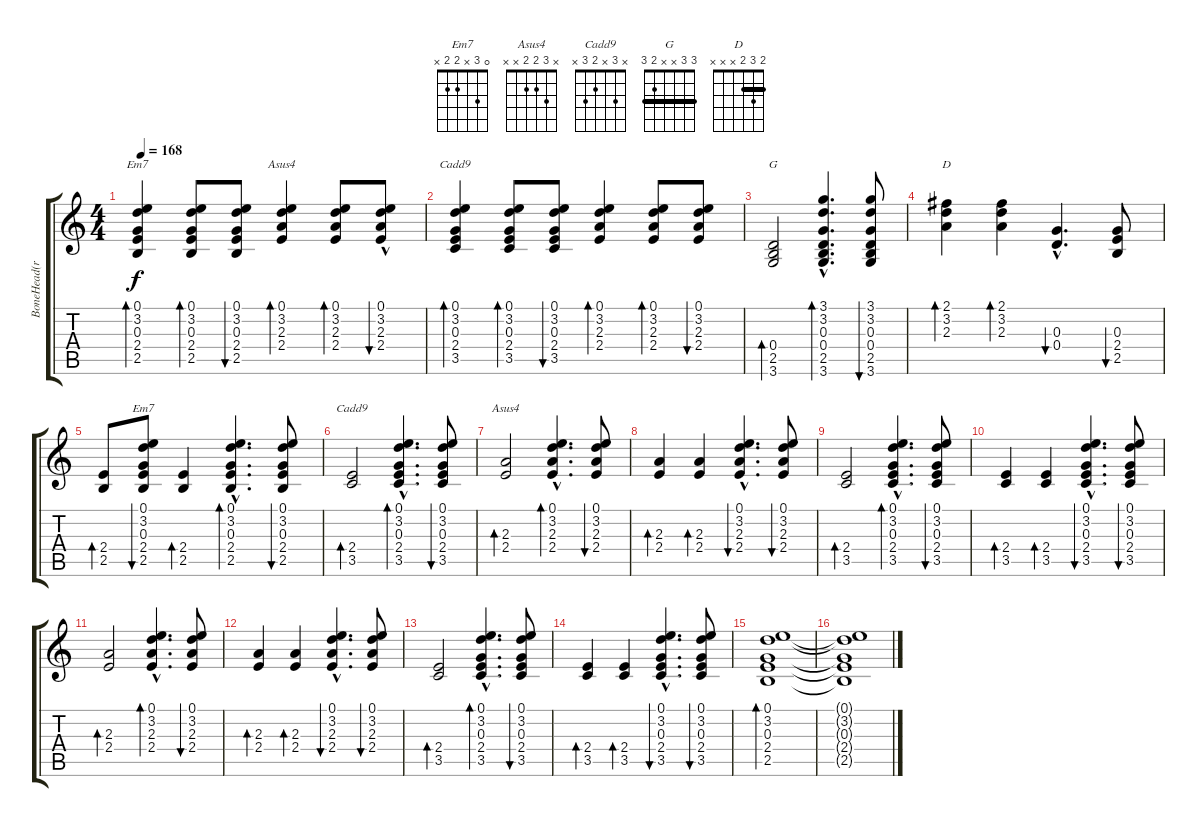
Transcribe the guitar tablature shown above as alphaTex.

\track ("BoneHead(rythem)" "BoneHead(r") {instrument acousticguitarsteel}
\staff {score tabs}
\tuning (E4 B3 G3 D3 A2 E2) {hide}
\chord ("Em7" 0 3 0 2 2 x)
\chord ("Asus4" 0 3 2 2 x x)
\chord ("Cadd9" 0 3 0 2 3 x)
\chord ("G" 3 3 x x 2 3) {barre 3}
\chord ("D" 2 3 2 x x x) {barre 2}
\chord ("Em7" 0 3 x 2 2 x)
\chord ("Cadd9" x 3 x 2 3 x)
\chord ("Asus4" x 3 2 2 x x)
\ts (4 4)
\tempo 168
\clef g2
\ks c
(0.1 3.2 0.3 2.4 2.5).4{bd 60 ch "Em7" dy f} (0.1 3.2 0.3 2.4 2.5).8{bd 60} (0.1 3.2 0.3 2.4 2.5).8{bu 60} (0.1 3.2 2.3 2.4).4{bd 60 ch "Asus4"} (0.1 3.2 2.3 2.4).8{bd 120} (0.1 3.2 2.3{hac} 2.4).8{bu 120} |
(0.1 3.2 0.3 2.4 3.5).4{bd 120 ch "Cadd9"} (0.1 3.2 0.3 2.4 3.5).8{bd 60} (0.1 3.2 0.3 2.4 3.5).8{bu 60} (0.1 3.2 2.3 2.4).4{bd 60} (0.1 3.2 2.3 2.4).8{bd 120} (0.1 3.2 2.3 2.4).8{bu 120} |
(0.4 2.5 3.6).2{bd 60 ch "G"} (3.1{hac} 3.2{hac} 0.3{hac} 0.4{hac} 2.5{hac} 3.6{hac}).4{d bd 60} (3.1 3.2 0.3 0.4 2.5 3.6).8{bu 60} |
(2.1 3.2 2.3).4{bd 60 ch "D"} (2.1 3.2 2.3).4{bd 60} (0.3{hac} 0.4{hac}).4{d bu 60} (0.3 2.4 2.5).8{bu 60} |
(2.4 2.5).8{bd 60} (0.1 3.2 0.3 2.4 2.5).8{bu 60 ch "Em7"} (2.4 2.5).4{bd 60} (0.1{hac} 3.2{hac} 0.3{hac} 2.4{hac} 2.5{hac}).4{d bd 60} (0.1 3.2 0.3 2.4 2.5).8{bu 60} |
(2.4 3.5).2{bd 60 ch "Cadd9"} (0.1{hac} 3.2{hac} 0.3{hac} 2.4{hac} 3.5{hac}).4{d bd 60} (0.1 3.2 0.3 2.4 3.5).8{bu 60} |
(2.3 2.4).2{bd 60 ch "Asus4"} (0.1{hac} 3.2{hac} 2.3{hac} 2.4{hac}).4{d bd 60} (0.1 3.2 2.3 2.4).8{bu 60} |
(2.3 2.4).4{bd 60} (2.3 2.4).4{bd 60} (0.1{hac} 3.2{hac} 2.3{hac} 2.4{hac}).4{d bu 60} (0.1 3.2 2.3 2.4).8{bu 60} |
(2.4 3.5).2{bd 60} (0.1{hac} 3.2{hac} 0.3{hac} 2.4{hac} 3.5{hac}).4{d bd 60} (0.1 3.2 0.3 2.4 3.5).8{bu 60} |
(2.4 3.5).4{bd 60} (2.4 3.5).4{bd 60} (0.1{hac} 3.2{hac} 0.3{hac} 2.4{hac} 3.5{hac}).4{d bu 60} (0.1 3.2 0.3 2.4 3.5).8{bu 60} |
(2.3 2.4).2{bd 60} (0.1{hac} 3.2{hac} 2.3{hac} 2.4{hac}).4{d bd 60} (0.1 3.2 2.3 2.4).8{bu 60} |
(2.3 2.4).4{bd 60} (2.3 2.4).4{bd 60} (0.1{hac} 3.2{hac} 2.3{hac} 2.4{hac}).4{d bu 60} (0.1 3.2 2.3 2.4).8{bu 60} |
(2.4 3.5).2{bd 60} (0.1{hac} 3.2{hac} 0.3{hac} 2.4{hac} 3.5{hac}).4{d bd 60} (0.1 3.2 0.3 2.4 3.5).8{bu 60} |
(2.4 3.5).4{bd 60} (2.4 3.5).4{bd 60} (0.1{hac} 3.2{hac} 0.3{hac} 2.4{hac} 3.5{hac}).4{d bu 60} (0.1 3.2 0.3 2.4 3.5).8{bu 60} |
(0.1 3.2 0.3 2.4 2.5).1{bd 480} |
(0.1{t} 3.2{t} 0.3{t} 2.4{t} 2.5{t}).1
